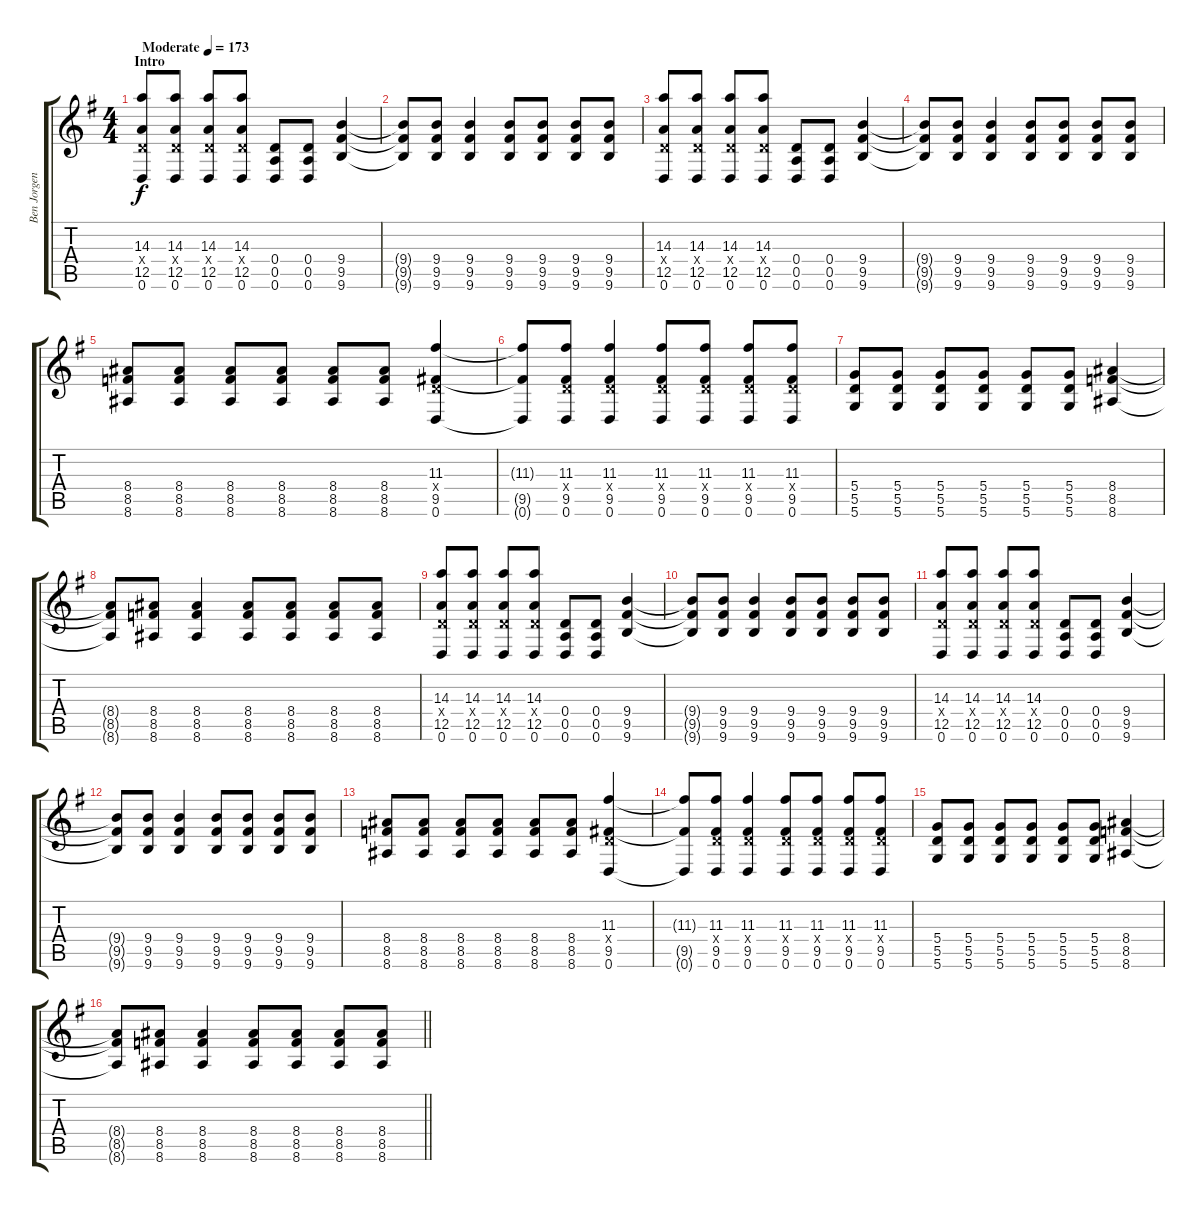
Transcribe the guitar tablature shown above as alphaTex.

\track ("Ben Jorgensen" "Ben Jorgen") {instrument distortionguitar}
\staff {score tabs}
\tuning (E4 B3 G3 D3 A2 D2) {hide}
\ts (4 4)
\section ("" "Intro")
\tempo (173 "Moderate")
\clef g2
\ks g
(14.3 0.4{x} 12.5 0.6).8{dy f instrument distortionguitar} (14.3 0.4{x} 12.5 0.6).8 (14.3 0.4{x} 12.5 0.6).8 (14.3 0.4{x} 12.5 0.6).8 (0.4 0.5 0.6).8 (0.4 0.5 0.6).8 (9.4 9.5 9.6).4 |
(9.4{t} 9.5{t} 9.6{t}).8 (9.4 9.5 9.6).8 (9.4 9.5 9.6).4 (9.4 9.5 9.6).8 (9.4 9.5 9.6).8 (9.4 9.5 9.6).8 (9.4 9.5 9.6).8 |
(14.3 0.4{x} 12.5 0.6).8 (14.3 0.4{x} 12.5 0.6).8 (14.3 0.4{x} 12.5 0.6).8 (14.3 0.4{x} 12.5 0.6).8 (0.4 0.5 0.6).8 (0.4 0.5 0.6).8 (9.4 9.5 9.6).4 |
(9.4{t} 9.5{t} 9.6{t}).8 (9.4 9.5 9.6).8 (9.4 9.5 9.6).4 (9.4 9.5 9.6).8 (9.4 9.5 9.6).8 (9.4 9.5 9.6).8 (9.4 9.5 9.6).8 |
(8.4 8.5 8.6).8 (8.4 8.5 8.6).8 (8.4 8.5 8.6).8 (8.4 8.5 8.6).8 (8.4 8.5 8.6).8 (8.4 8.5 8.6).8 (11.3 0.4{x} 9.5 0.6).4 |
(11.3{t} 9.5{t} 0.6{t}).8 (11.3 0.4{x} 9.5 0.6).8 (11.3 0.4{x} 9.5 0.6).4 (11.3 0.4{x} 9.5 0.6).8 (11.3 0.4{x} 9.5 0.6).8 (11.3 0.4{x} 9.5 0.6).8 (11.3 0.4{x} 9.5 0.6).8 |
(5.4 5.5 5.6).8 (5.4 5.5 5.6).8 (5.4 5.5 5.6).8 (5.4 5.5 5.6).8 (5.4 5.5 5.6).8 (5.4 5.5 5.6).8 (8.4 8.5 8.6).4 |
(8.4{t} 8.5{t} 8.6{t}).8 (8.4 8.5 8.6).8 (8.4 8.5 8.6).4 (8.4 8.5 8.6).8 (8.4 8.5 8.6).8 (8.4 8.5 8.6).8 (8.4 8.5 8.6).8 |
(14.3 0.4{x} 12.5 0.6).8 (14.3 0.4{x} 12.5 0.6).8 (14.3 0.4{x} 12.5 0.6).8 (14.3 0.4{x} 12.5 0.6).8 (0.4 0.5 0.6).8 (0.4 0.5 0.6).8 (9.4 9.5 9.6).4 |
(9.4{t} 9.5{t} 9.6{t}).8 (9.4 9.5 9.6).8 (9.4 9.5 9.6).4 (9.4 9.5 9.6).8 (9.4 9.5 9.6).8 (9.4 9.5 9.6).8 (9.4 9.5 9.6).8 |
(14.3 0.4{x} 12.5 0.6).8 (14.3 0.4{x} 12.5 0.6).8 (14.3 0.4{x} 12.5 0.6).8 (14.3 0.4{x} 12.5 0.6).8 (0.4 0.5 0.6).8 (0.4 0.5 0.6).8 (9.4 9.5 9.6).4 |
(9.4{t} 9.5{t} 9.6{t}).8 (9.4 9.5 9.6).8 (9.4 9.5 9.6).4 (9.4 9.5 9.6).8 (9.4 9.5 9.6).8 (9.4 9.5 9.6).8 (9.4 9.5 9.6).8 |
(8.4 8.5 8.6).8 (8.4 8.5 8.6).8 (8.4 8.5 8.6).8 (8.4 8.5 8.6).8 (8.4 8.5 8.6).8 (8.4 8.5 8.6).8 (11.3 0.4{x} 9.5 0.6).4 |
(11.3{t} 9.5{t} 0.6{t}).8 (11.3 0.4{x} 9.5 0.6).8 (11.3 0.4{x} 9.5 0.6).4 (11.3 0.4{x} 9.5 0.6).8 (11.3 0.4{x} 9.5 0.6).8 (11.3 0.4{x} 9.5 0.6).8 (11.3 0.4{x} 9.5 0.6).8 |
(5.4 5.5 5.6).8 (5.4 5.5 5.6).8 (5.4 5.5 5.6).8 (5.4 5.5 5.6).8 (5.4 5.5 5.6).8 (5.4 5.5 5.6).8 (8.4 8.5 8.6).4 |
\barLineRight lightlight
(8.4{t} 8.5{t} 8.6{t}).8 (8.4 8.5 8.6).8 (8.4 8.5 8.6).4 (8.4 8.5 8.6).8 (8.4 8.5 8.6).8 (8.4 8.5 8.6).8 (8.4 8.5 8.6).8
